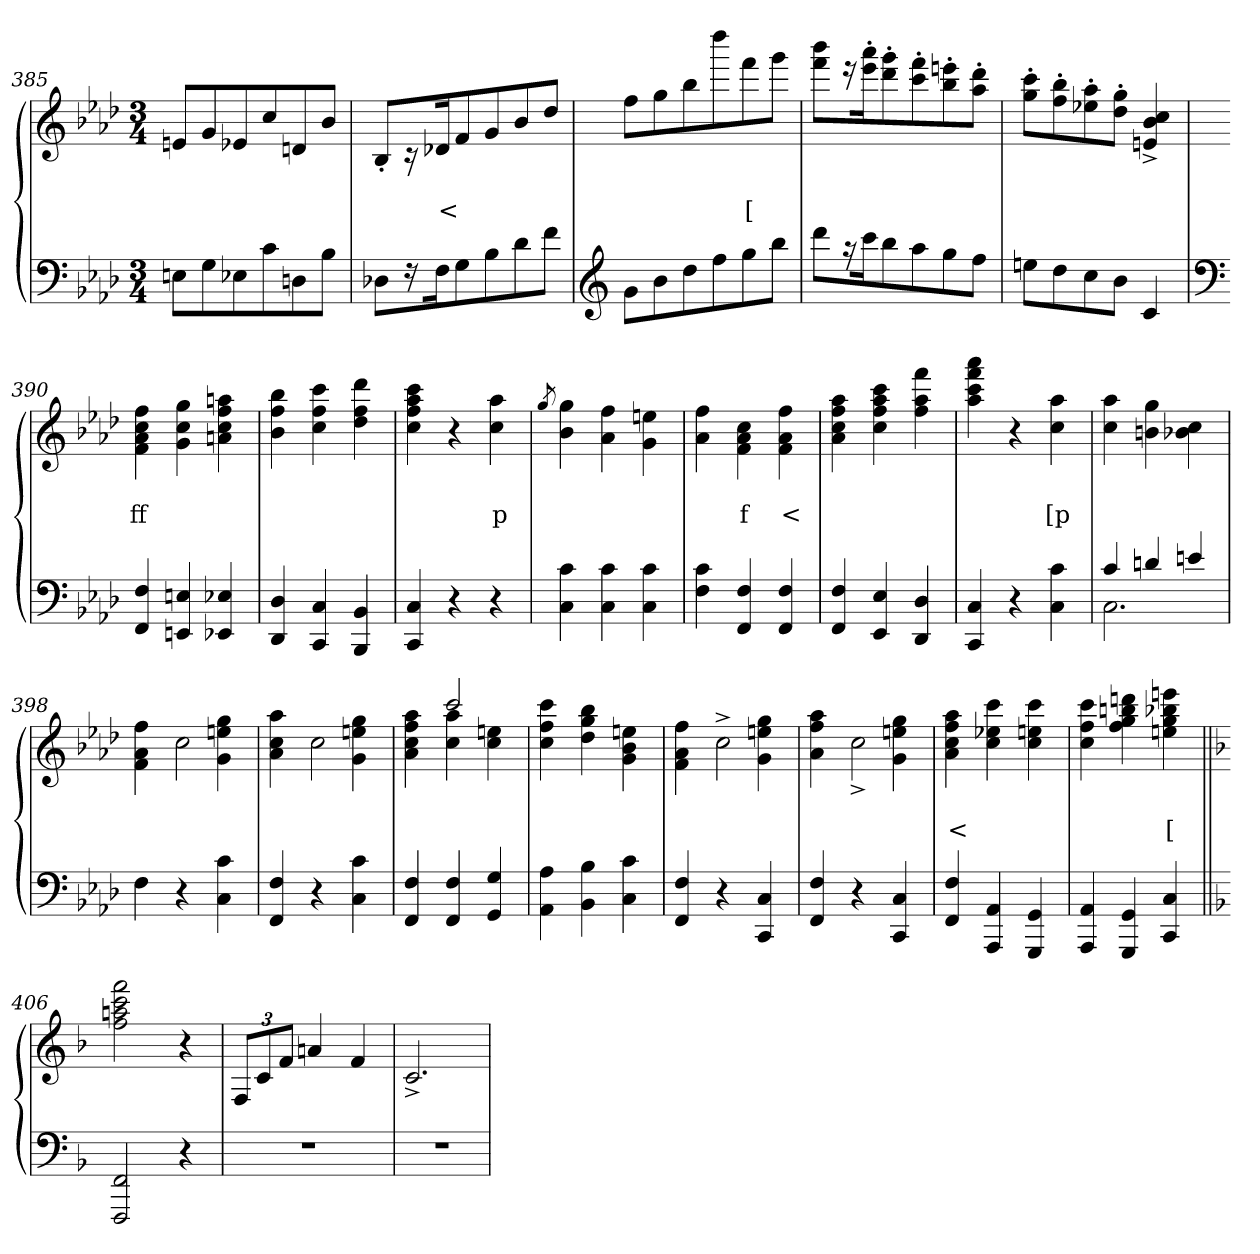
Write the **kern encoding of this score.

**kern	**kern	**text	**text
*part2	*part1	*part1	*part1
*staff2	*staff1	*staff1	*staff1
*clefF4	*clefG2	*	*
*k[b-e-a-d-]	*k[b-e-a-d-]	*	*
*M3/4	*M3/4	*	*
=385	=385	=385	=385
8EnL	8enL	.	.
8G	8g	.	.
8E-X	8e-X	.	.
8c	8cc	.	.
8Dn	8dn	.	.
8B-J	8b-J	.	.
=386	=386	=386	=386
8D-XL	8B-'>L	.	.
16r	16r	.	.
16F	16d-X	.	<
8G	8f	.	.
8B-	8g	.	.
8d-	8b-	.	.
8fJ	8dd-J	.	.
=387	=387	=387	=387
*clefG2	*	*	*
8gL	8ffL	.	.
8b-	8gg	.	.
8dd-	8bb-	.	.
8ff	8dddd-	.	.
8gg	8fff	.	[
8bb-J	8gggJ	.	.
=388	=388	=388	=388
8ddd-L	8bbb- 8fffL	.	.
16r	16r	.	.
16ccc	16aaa-'> 16eee-'>	.	.
8bb-	8ggg'> 8ddd-'>	.	.
8aa-	8fff'> 8ccc'>	.	.
8gg	8eeen'> 8bb-'>	.	.
8ffJ	8ddd-'> 8aa-'>J	.	.
=389	=389	=389	=389
8eenL	8ccc'> 8gg'>L	.	.
8dd-	8bb-'> 8ff'>	.	.
8cc	8aa-'> 8ee-X'>	.	.
8b-J	8gg'> 8dd-'>J	.	.
4c	4cc^> 4b-^> 4en^>	.	.
=390	=390	=390	=390
*clefF4	*	*	*
4F 4FF	4ff 4cc 4a- 4f	.	ff
4En 4EEn	4gg 4cc 4g	.	.
4E-X 4EE-X	4aan 4ff 4cc 4an	.	.
=391	=391	=391	=391
4D- 4DD-	4bb- 4ff 4b-	.	.
4C 4CC	4ccc 4ff 4cc	.	.
4BB- 4BBB-	4ddd- 4ff 4dd-	.	.
=392	=392	=392	=392
4C 4CC	4ccc 4aa- 4ff 4cc	.	.
4r	4r	.	.
4r	4aa- 4cc	.	p
=393	=393	=393	=393
.	8qgg/	.	.
4c 4C	4gg 4b-	.	.
4c 4C	4ff 4a-	.	.
4c 4C	4een 4g	.	.
=394	=394	=394	=394
4c 4F	4ff 4a-	.	.
4F 4FF	4cc 4a- 4f\	.	f
4F 4FF	4ff 4a- 4f	.	<
=395	=395	=395	=395
4F 4FF	4aa- 4ff 4cc 4a-	.	.
4E- 4EE-	4ccc 4aa- 4ff 4cc	.	.
4D- 4DD-	4fff 4aa- 4ff	.	.
=396	=396	=396	=396
4C 4CC	4aaa- 4fff 4ccc 4aa-	.	.
4r	4r	.	.
4c 4C	4aa- 4cc	.	[p
=397	=397	=397	=397
*^	*	*	*
4c	2.C	4aa- 4cc	.	.
4dn	.	4gg 4bn	.	.
4en	.	4cc 4b-X	.	.
*v	*v	*	*	*
=398	=398	=398	=398
*	*^	*	*
4F	2ryy	4ff 4a- 4f	.	.
4r	.	2cc	.	.
4c 4C	4gg\ 4een 4g	.	.	.
=399	=399	=399	=399	=399
4F 4FF	4aa-\ 4cc 4a-	4ryy	.	.
4r	4ryy	2cc	.	.
4c 4C	4gg\ 4een 4g	.	.	.
=400	=400	=400	=400	=400
4F 4FF	4aa- 4ff 4cc 4a-	4ryy	.	.
4F 4FF	2ccc	4aa- 4cc	.	.
4G 4GG	.	4een 4cc	.	.
*	*v	*v	*	*
=401	=401	=401	=401
4A- 4AA-	4ccc 4ff 4cc	.	.
4B- 4BB-	4bb- 4gg 4dd-	.	.
4c 4C	4een 4b- 4g	.	.
=402	=402	=402	=402
*	*^	*	*
4F 4FF	4ryy	4ff 4a- 4f	.	.
4r	2cc^>\	4ryy	.	.
4C 4CC	.	4gg 4een 4g	.	.
=403	=403	=403	=403	=403
4F 4FF	4aa- 4ff 4a-	4ryy	.	.
4r	4ryy	2cc^>	.	.
4C 4CC	4gg\ 4een 4g	.	.	.
*	*v	*v	*	*
=404	=404	=404	=404
4F 4FF	4aa- 4ff 4cc 4a-	.	<
4AA- 4AAA-	4ccc 4ee-X 4cc	.	.
4GG 4GGG	4ccc 4een 4cc	.	.
=405	=405	=405	=405
4AA- 4AAA-	4ccc 4ff 4cc	.	.
4GG 4GGG	4dddn 4bbn 4gg 4ff	.	.
4C 4CC	4eeen 4bb-X 4gg 4een	.	[
=406||	=406||	=406||	=406||
*k[b-]	*k[b-]	*	*
2FF 2FFF	2fff 2ccc 2aan 2ff	.	.
4r	4r	.	.
=407	=407	=407	=407
2.r	12FL	.	.
.	12c	.	.
.	12fJ	.	.
.	4an	.	.
.	4f	.	.
=408	=408	=408	=408
2.r	2.c^>	.	.
=	=	=	=
*-	*-	*-	*-
